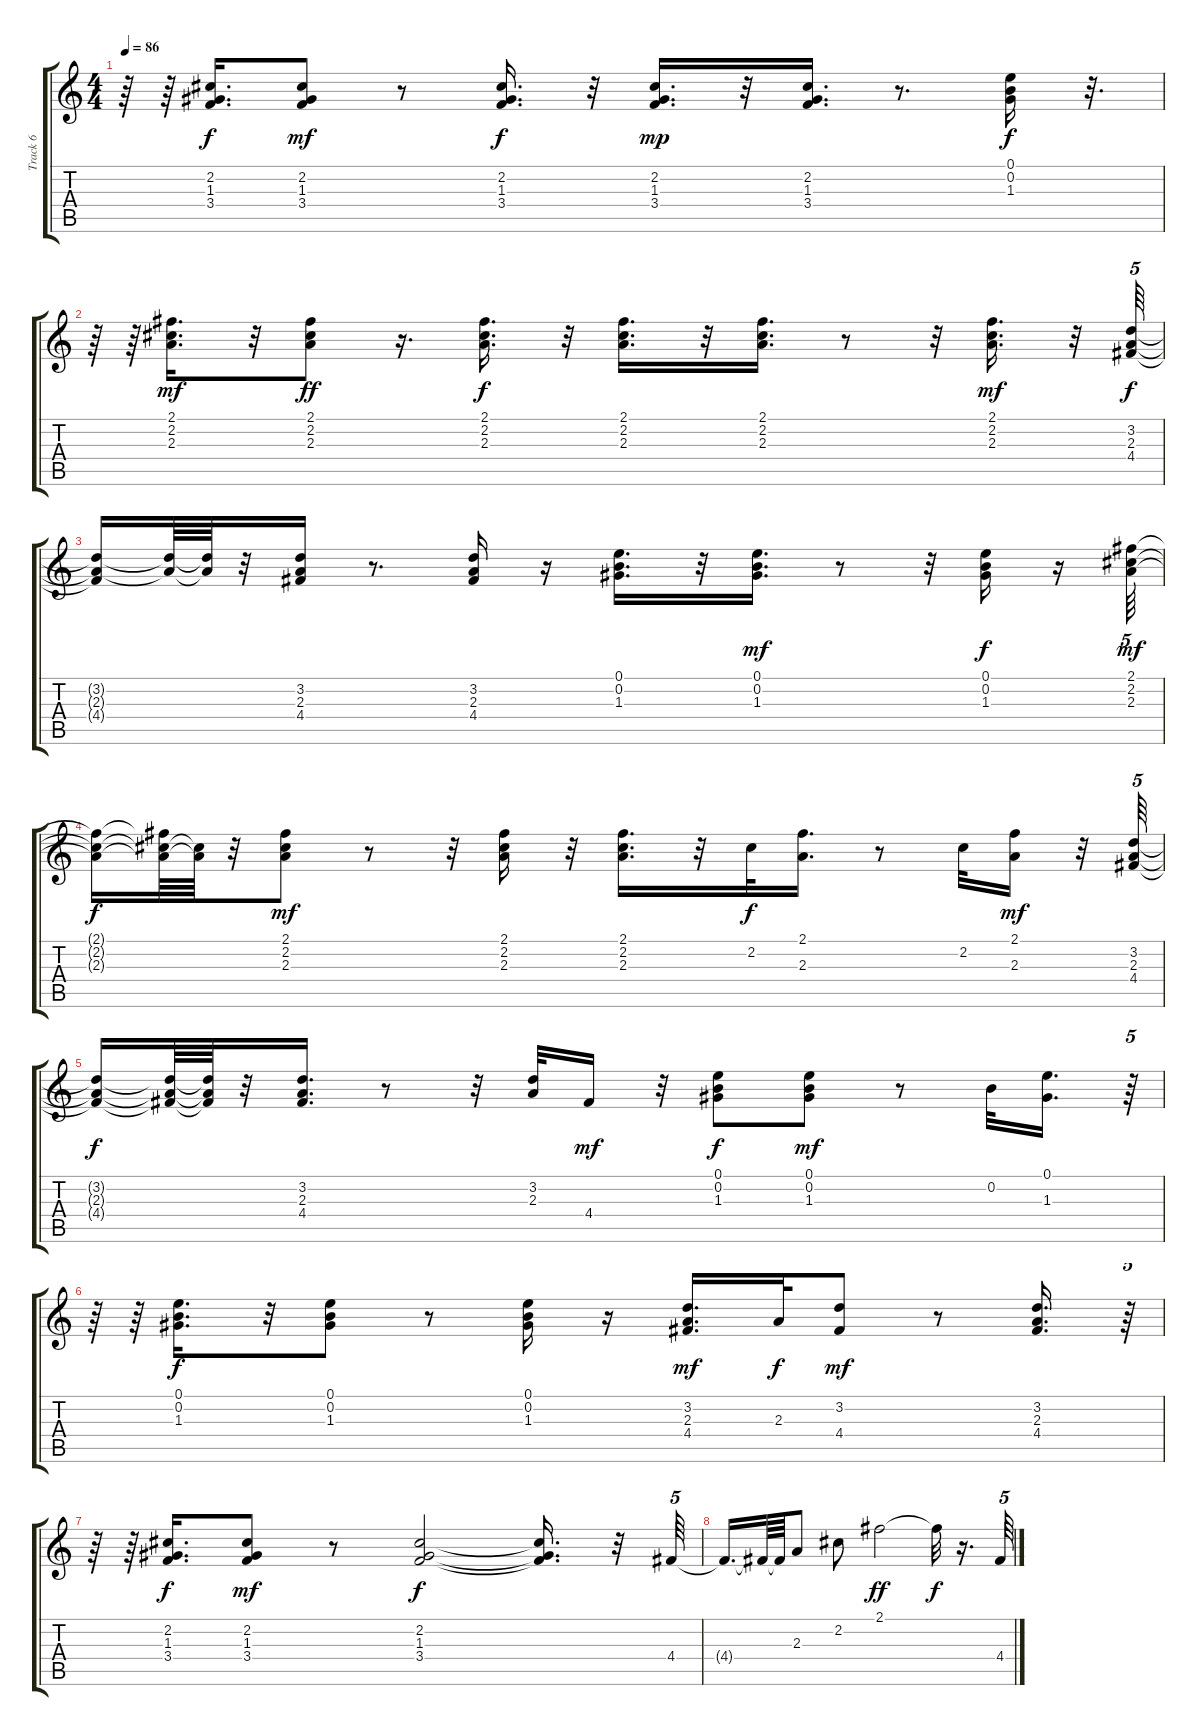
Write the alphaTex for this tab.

\track ("Track 6" "Track 6") {instrument acousticguitarsteel}
\staff {score tabs}
\tuning (E4 B3 G3 D3 A2 E2) {hide}
\ts (4 4)
\tempo 86
\clef g2
\ks c
r.64{dy mf} r.64 (2.2 1.3 3.4).16{d dy f} (2.2 1.3 3.4).8{dy mf} r.8 (2.2 1.3 3.4).16{d dy f} r.32 (2.2 1.3 3.4).16{d dy mp} r.32 (2.2 1.3 3.4).16{d} r.8{d} (0.1 0.2 1.3).16{dy f} r.32{d} |
r.64 r.64 (2.1 2.2 2.3).16{d dy mf} r.32 (2.1 2.2 2.3).8{dy ff} r.16{d} (2.1 2.2 2.3).16{d dy f} r.32 (2.1 2.2 2.3).16{d} r.32 (2.1 2.2 2.3).16{d} r.8 r.32 (2.1 2.2 2.3).16{d dy mf} r.32 (3.2 2.3 4.4).64{tu (5 4) dy f} |
(3.2{t} 2.3{t} 4.4{t}).16 (3.2{t} 2.3{t}).64 (3.2{t} 2.3{t}).64 r.32 (3.2 2.3 4.4).16 r.8{d} (3.2 2.3 4.4).16 r.16 (0.1 0.2 1.3).16{d} r.32 (0.1 0.2 1.3).16{d dy mf} r.8 r.32 (0.1 0.2 1.3).16{dy f} r.16 (2.1 2.2 2.3).64{tu (5 4) dy mf} |
(2.1{t} 2.2{t} 2.3{t}).16{dy f} (2.1{t} 2.2{t} 2.3{t}).64 (2.2{t} 2.3{t}).64 r.32 (2.1 2.2 2.3).8{dy mf} r.8 r.32 (2.1 2.2 2.3).16 r.32 (2.1 2.2 2.3).16{d} r.32 2.2.32{dy f} (2.1 2.3).16{d} r.8 2.2.32 (2.1 2.3).16{dy mf} r.32 (3.2 2.3 4.4).64{tu (5 4)} |
(3.2{t} 2.3{t} 4.4{t}).16{dy f} (3.2{t} 2.3{t} 4.4{t}).64 (3.2{t} 2.3{t} 4.4{t}).64 r.32 (3.2 2.3 4.4).16{d} r.8 r.32 (3.2 2.3).32 4.4.16{dy mf} r.32 (0.1 0.2 1.3).8{dy f} (0.1 0.2 1.3).8{dy mf} r.8 0.2.32 (0.1 1.3).16{d} r.64{tu (5 4)} |
r.64 r.64 (0.1 0.2 1.3).16{d dy f} r.32 (0.1 0.2 1.3).8 r.8 (0.1 0.2 1.3).16 r.16 (3.2 2.3 4.4).16{d dy mf} 2.3.32{dy f} (3.2 4.4).8{dy mf} r.8 (3.2 2.3 4.4).16{d} r.64{tu (5 4)} |
r.64 r.64 (2.2 1.3 3.4).16{d dy f} (2.2 1.3 3.4).8{dy mf} r.8 (2.2 1.3 3.4).2{dy f} (2.2{t} 1.3{t} 3.4{t}).16{d} r.32 4.4.64{tu (5 4)} |
4.4{t}.16{d} 4.4{t}.64 4.4{t}.64 2.3.8 2.2.8 2.1.2{dy ff} 2.1{t}.32{dy f} r.16{d} 4.4.64{tu (5 4)}
